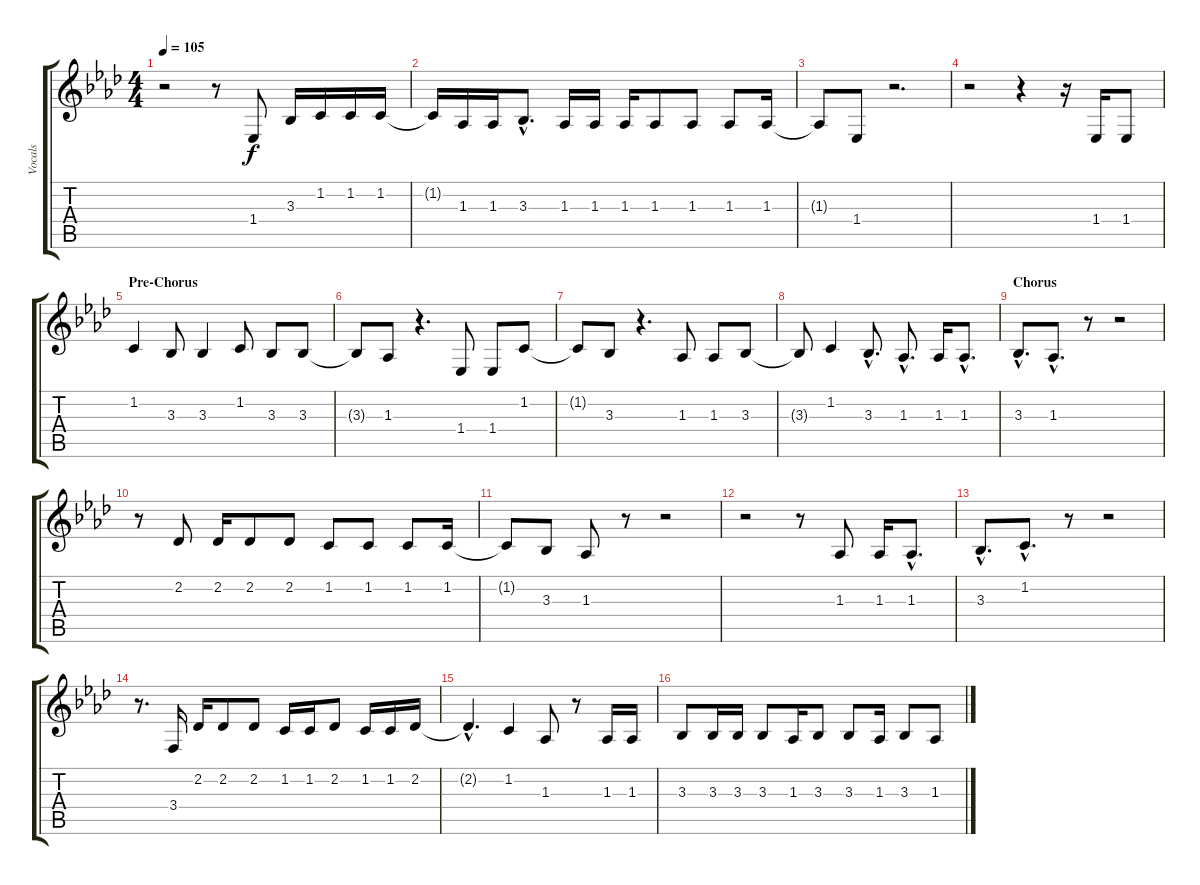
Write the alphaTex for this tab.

\track ("Vocals" "Vocals") {instrument altosax}
\staff {score tabs}
\tuning (E4 B3 G3 D3 A2 E2) {hide}
\ts (4 4)
\tempo 105
\clef g2
\ks ab
r.2{dy f} r.8 1.4.8 3.3.16 1.2.16 1.2.16 1.2.16 |
1.2{t}.16 1.3.16 1.3.16 3.3{hac}.8{d} 1.3.16 1.3.16 1.3.16 1.3.8 1.3.8 1.3.8 1.3.16 |
1.3{t}.8 1.4.8 r.2{d} |
r.2 r.4 r.16 1.4.16 1.4.8 |
\section ("" "Pre-Chorus")
1.2.4 3.3.8 3.3.4 1.2.8 3.3.8 3.3.8 |
3.3{t}.8 1.3.8 r.4{d} 1.4.8 1.4.8 1.2.8 |
1.2{t}.8 3.3.8 r.4{d} 1.3.8 1.3.8 3.3.8 |
3.3{t}.8 1.2.4 3.3{hac}.8{d} 1.3{hac}.8{d} 1.3.16 1.3{hac}.8{d} |
\section ("" "Chorus")
3.3{hac}.8{d} 1.3{hac}.8{d} r.8 r.2 |
r.8 2.2.8 2.2.16 2.2.8 2.2.8 1.2.8 1.2.8 1.2.8 1.2.16 |
1.2{t}.8 3.3.8 1.3.8 r.8 r.2 |
r.2 r.8 1.3.8 1.3.16 1.3{hac}.8{d} |
3.3{hac}.8{d} 1.2{hac}.8{d} r.8 r.2 |
r.8{d} 3.4.16 2.2.16 2.2.8 2.2.8 1.2.16 1.2.16 2.2.8 1.2.16 1.2.16 2.2.16 |
2.2{hac t}.4{d} 1.2.4 1.3.8 r.8 1.3.16 1.3.16 |
3.3.8 3.3.16 3.3.16 3.3.8 1.3.16 3.3.8 3.3.8 1.3.16 3.3.8 1.3.8
